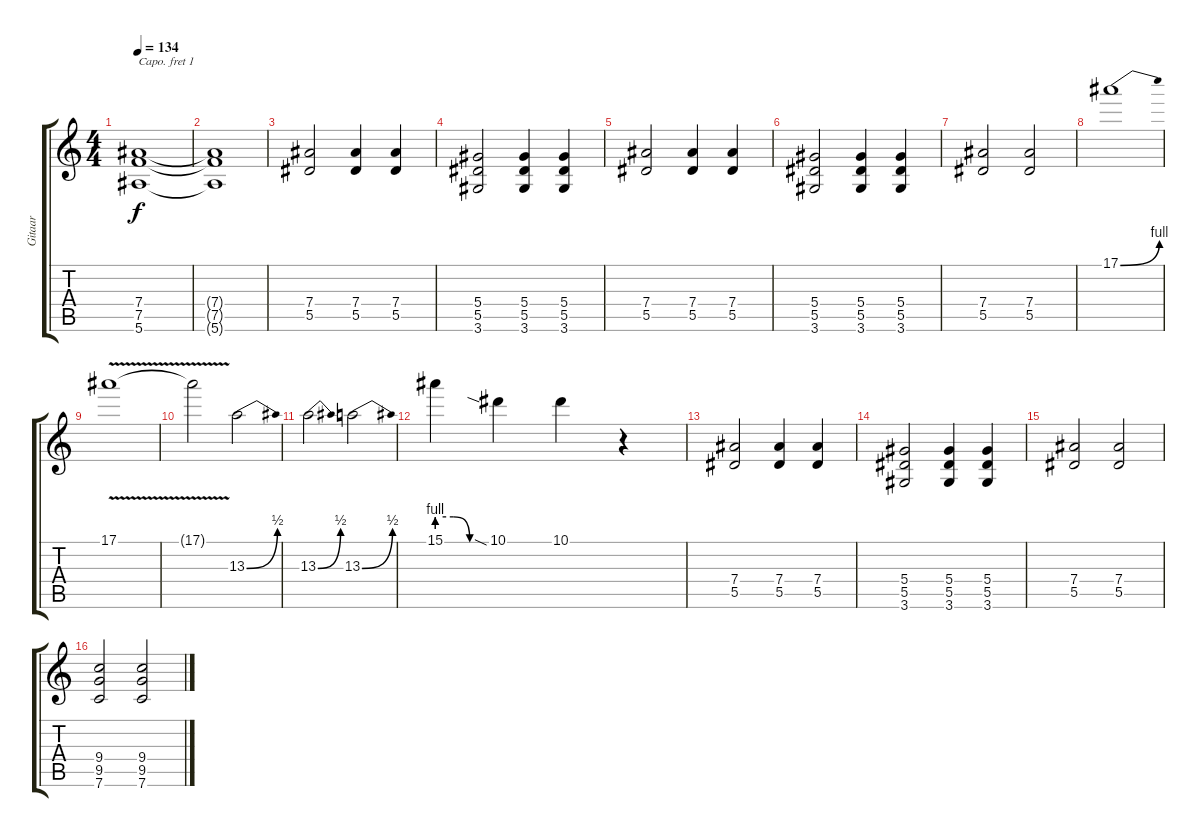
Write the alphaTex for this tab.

\track ("Gitaar" "Gitaar") {instrument electricguitarclean}
\staff {score tabs}
\capo 1
\tuning (E4 B3 G3 D3 A2 E2) {hide}
\ts (4 4)
\tempo 134
\clef g2
\ks c
(7.4 7.5 5.6).1{dy f} |
(7.4{t} 7.5{t} 5.6{t}).1 |
(7.4 5.5).2 (7.4 5.5).4 (7.4 5.5).4 |
(5.4 5.5 3.6).2 (5.4 5.5 3.6).4 (5.4 5.5 3.6).4 |
(7.4 5.5).2 (7.4 5.5).4 (7.4 5.5).4 |
(5.4 5.5 3.6).2 (5.4 5.5 3.6).4 (5.4 5.5 3.6).4 |
(7.4 5.5).2 (7.4 5.5).2 |
17.1{be (bend 0 0 60 4)}.1 |
17.1{v}.1 |
17.1{t}.2 13.3{be (bend 0 0 60 2)}.2 |
13.3{be (bend 0 0 60 2)}.2 13.3{be (bend 0 0 60 2)}.2 |
15.1{be (custom 0 4 20 4 40 0 60 0)}.4 10.1{sia}.4 10.1.4 r.4 |
(7.4 5.5).2 (7.4 5.5).4 (7.4 5.5).4 |
(5.4 5.5 3.6).2 (5.4 5.5 3.6).4 (5.4 5.5 3.6).4 |
(7.4 5.5).2 (7.4 5.5).2 |
(9.4 9.5 7.6).2 (9.4 9.5 7.6).2
